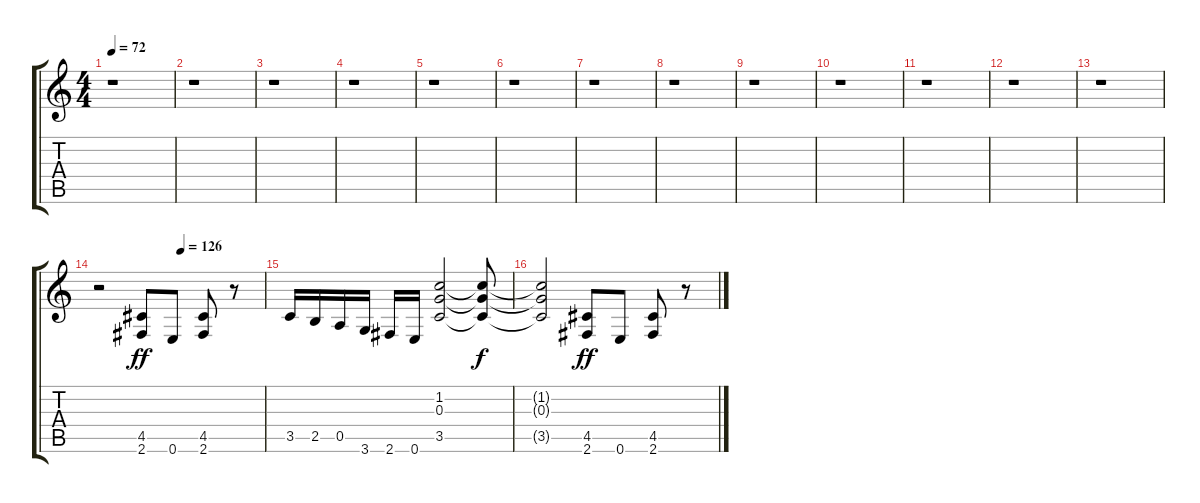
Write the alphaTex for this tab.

\track "" {instrument distortionguitar}
\staff {score tabs}
\tuning (E4 B3 G3 D3 A2 E2) {hide}
\ts (4 4)
\tempo 72
\clef g2
\ks c
r.1{dy ff instrument distortionguitar} |
r.1 |
r.1 |
r.1 |
r.1 |
r.1 |
r.1 |
r.1 |
r.1 |
r.1 |
r.1 |
r.1 |
r.1 |
\tempo (126 0.5)
r.2 (4.5 2.6).8 0.6.8 (4.5 2.6).8 r.8 |
3.5.16 2.5.16 0.5.16 3.6.16 2.6.16 0.6.16 (1.2 0.3 3.5).2 (1.2{t} 0.3{t} 3.5{t}).8{dy f} |
(1.2{t} 0.3{t} 3.5{t}).2 (4.5 2.6).8{dy ff} 0.6.8 (4.5 2.6).8 r.8
